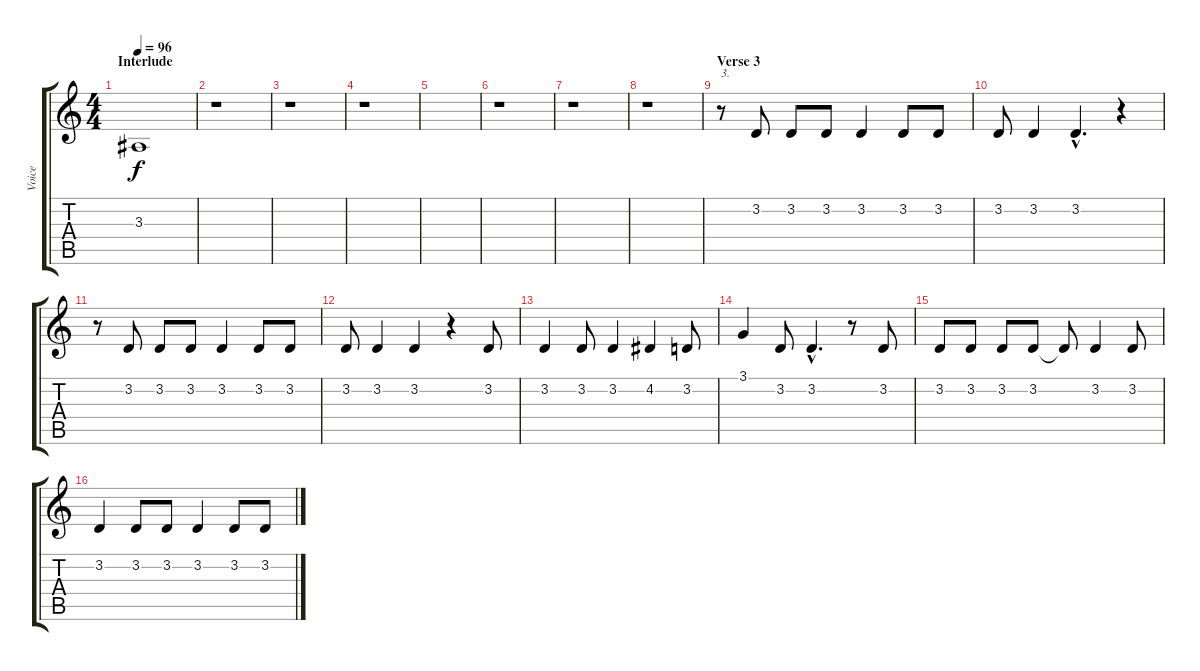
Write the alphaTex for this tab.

\track ("Voice" "Voice") {instrument ocarina}
\staff {score tabs}
\tuning (E4 B3 G3 D3 A2 E2) {hide}
\ts (4 4)
\section ("" "Interlude")
\tempo 96
\clef g2
\ks c
3.3{t}.1{dy f} |
r.1 |
r.1 |
r.1 |
|
r.1 |
r.1 |
r.1 |
\section ("" "Verse 3")
r.8{txt "3." volume 7} 3.2.8 3.2.8 3.2.8 3.2.4 3.2.8 3.2.8 |
3.2.8 3.2.4 3.2{hac}.4{d} r.4 |
r.8 3.2.8 3.2.8 3.2.8 3.2.4 3.2.8 3.2.8 |
3.2.8 3.2.4 3.2.4 r.4 3.2.8 |
3.2.4 3.2.8 3.2.4 4.2.4 3.2.8 |
3.1.4 3.2.8 3.2{hac}.4{d} r.8 3.2.8 |
3.2.8 3.2.8 3.2.8 3.2.8 3.2{t}.8 3.2.4 3.2.8 |
3.2.4 3.2.8 3.2.8 3.2.4 3.2.8 3.2.8
